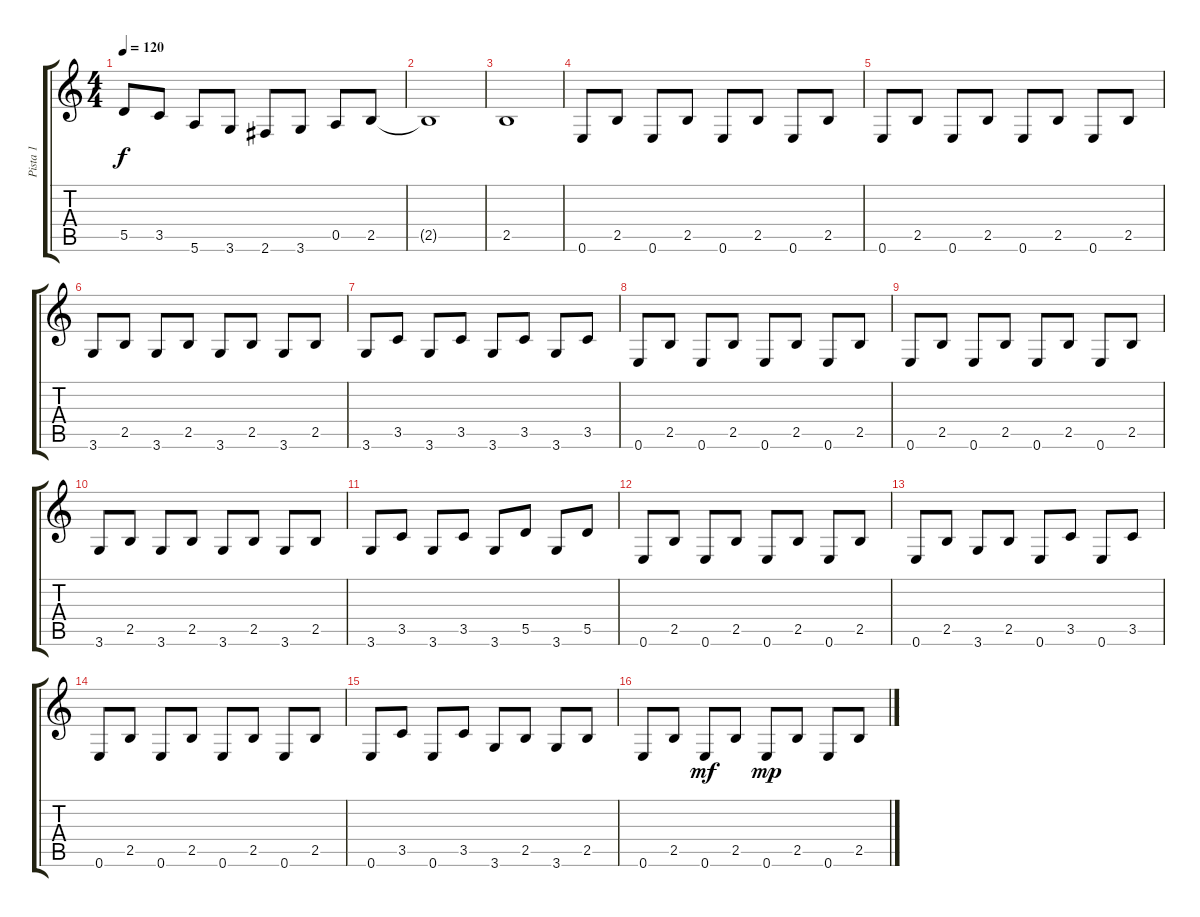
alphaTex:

\track ("Pista 1" "Pista 1") {instrument overdrivenguitar}
\staff {score tabs}
\tuning (E4 B3 G3 D3 A2 E2) {hide}
\ts (4 4)
\tempo 120
\clef g2
\ks c
5.5.8{dy f} 3.5.8 5.6.8 3.6.8 2.6.8 3.6.8 0.5.8 2.5.8 |
2.5{t}.1 |
2.5.1 |
0.6.8 2.5.8 0.6.8 2.5.8 0.6.8 2.5.8 0.6.8 2.5.8 |
0.6.8 2.5.8 0.6.8 2.5.8 0.6.8 2.5.8 0.6.8 2.5.8 |
3.6.8 2.5.8 3.6.8 2.5.8 3.6.8 2.5.8 3.6.8 2.5.8 |
3.6.8 3.5.8 3.6.8 3.5.8 3.6.8 3.5.8 3.6.8 3.5.8 |
0.6.8 2.5.8 0.6.8 2.5.8 0.6.8 2.5.8 0.6.8 2.5.8 |
0.6.8 2.5.8 0.6.8 2.5.8 0.6.8 2.5.8 0.6.8 2.5.8 |
3.6.8 2.5.8 3.6.8 2.5.8 3.6.8 2.5.8 3.6.8 2.5.8 |
3.6.8 3.5.8 3.6.8 3.5.8 3.6.8 5.5.8 3.6.8 5.5.8 |
0.6.8 2.5.8 0.6.8 2.5.8 0.6.8 2.5.8 0.6.8 2.5.8 |
0.6.8 2.5.8 3.6.8 2.5.8 0.6.8 3.5.8 0.6.8 3.5.8 |
0.6.8 2.5.8 0.6.8 2.5.8 0.6.8 2.5.8 0.6.8 2.5.8 |
0.6.8 3.5.8 0.6.8 3.5.8 3.6.8 2.5.8 3.6.8 2.5.8 |
0.6.8 2.5.8 0.6.8{dy mf} 2.5.8 0.6.8{dy mp} 2.5.8 0.6.8 2.5.8
